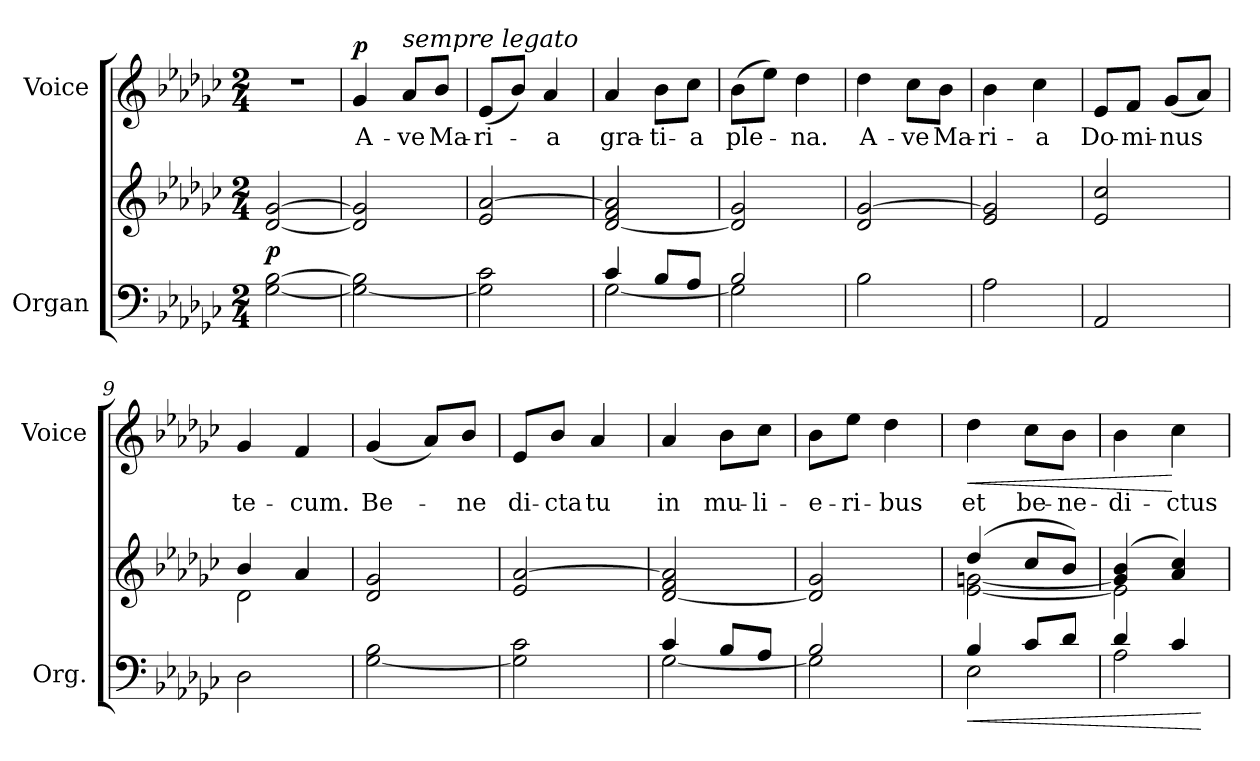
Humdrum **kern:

**kern	**kern	**dynam	**kern	**text	**dynam
*part2	*part2	*part2	*part1	*part1	*part1
*staff3	*staff2	*staff2/3	*staff1	*staff1	*staff1
*I"Organ	*	*	*I"Voice	*	*
*I'Org.	*	*	*I'Voice	*	*
!!LO:PB:g=z
*clefF4	*clefG2	*	*clefG2	*	*
*k[b-e-a-d-g-c-]	*k[b-e-a-d-g-c-]	*	*k[b-e-a-d-g-c-]	*	*
*G-:	*G-:	*	*G-:	*	*
*M2/4	*M2/4	*	*M2/4	*	*
*MM64	*MM64	*	*MM64	*	*
=1	=1	=1	=1	=1	=1
!	!	!	!LO:N:vis=1	!	!
[2G-i\ [2B-i	[2d-i/ [2g-i	p	2r	.	.
=2	=2	=2	=2	=2	=2
!	!	!	!	!LO:LY:b:color=#000000	!
2G-i\_ 2B-i]	2d-i/] 2g-i]	.	4g-i/	A-	p
!	!	!	!LO:TX:a:i:t=sempre legato	!	!
!	!	!	!	!LO:LY:b:color=#000000	!
.	.	.	8a-i/L	-ve	.
!	!	!	!	!LO:LY:b:color=#000000	!
.	.	.	8b-i/J	Ma-	.
=3	=3	=3	=3	=3	=3
!	!	!	!	!LO:LY:b:color=#000000	!
2G-i\] 2c-i	2e-i/ [2a-i	.	(8e-i/L	-ri-	.
.	.	.	8b-i/J)	.	.
!	!	!	!	!LO:LY:b:color=#000000	!
.	.	.	4a-i/	-a	.
=4	=4	=4	=4	=4	=4
*^	*	*	*	*	*
!	!	!	!	!	!LO:LY:b:color=#000000	!
4c-i/	[2G-i\	[2d-i/ 2fi 2a-i]	.	4a-i/	gra-	.
!	!	!	!	!	!LO:LY:b:color=#000000	!
8B-i/L	.	.	.	8b-i\L	-ti-	.
!	!	!	!	!	!LO:LY:b:color=#000000	!
8A-i/J	.	.	.	8cc-i\J	-a	.
=5	=5	=5	=5	=5	=5	=5
!	!	!	!	!	!LO:LY:b:color=#000000	!
2B-i/	2G-i\]	2d-i/] 2g-i	.	(8b-i\L	ple-	.
.	.	.	.	8ee-i\J)	.	.
!	!	!	!	!	!LO:LY:b:color=#000000	!
.	.	.	.	4dd-i\	-na.	.
*v	*v	*	*	*	*	*
=6	=6	=6	=6	=6	=6
!	!	!	!	!LO:LY:b:color=#000000	!
2B-i\	2d-i/ [2g-i	.	4dd-i\	A-	.
!	!	!	!	!LO:LY:b:color=#000000	!
.	.	.	8cc-i\L	-ve	.
!	!	!	!	!LO:LY:b:color=#000000	!
.	.	.	8b-i\J	Ma-	.
=7	=7	=7	=7	=7	=7
!	!	!	!	!LO:LY:b:color=#000000	!
2A-i\	2e-i/ 2g-i]	.	4b-i\	-ri-	.
!	!	!	!	!LO:LY:b:color=#000000	!
.	.	.	4cc-i\	-a	.
=8	=8	=8	=8	=8	=8
!	!	!	!	!LO:LY:b:color=#000000	!
2AA-i/	2e-i/ 2cc-i	.	8e-i/L	Do-	.
!	!	!	!	!LO:LY:b:color=#000000	!
.	.	.	8fi/J	-mi-	.
!	!	!	!	!LO:LY:b:color=#000000	!
.	.	.	(8g-i/L	-nus	.
.	.	.	8a-i/J)	.	.
=9	=9	=9	=9	=9	=9
*	*^	*	*	*	*
!	!	!	!	!	!LO:LY:b:color=#000000	!
2D-i\	4b-i/	2d-i\	.	4g-i/	te-	.
!	!	!	!	!	!LO:LY:b:color=#000000	!
.	4a-i/	.	.	4fi/	-cum.	.
*	*v	*v	*	*	*	*
!!LO:LB:g=z
=10	=10	=10	=10	=10	=10
!	!	!	!	!LO:LY:b:color=#000000	!
[2G-i\ 2B-i	2d-i/ 2g-i	.	(4g-i/	Be-	.
.	.	.	8a-i/L)	.	.
!	!	!	!	!LO:LY:b:color=#000000	!
.	.	.	8b-i/J	-ne	.
=11	=11	=11	=11	=11	=11
!	!	!	!	!LO:LY:b:color=#000000	!
2G-i\] 2c-i	2e-i/ [2a-i	.	8e-i/L	di-	.
!	!	!	!	!LO:LY:b:color=#000000	!
.	.	.	8b-i/J	-cta	.
!	!	!	!	!LO:LY:b:color=#000000	!
.	.	.	4a-i/	tu	.
=12	=12	=12	=12	=12	=12
*^	*	*	*	*	*
!	!	!	!	!	!LO:LY:b:color=#000000	!
4c-i/	[2G-i\	[2d-i/ 2fi 2a-i]	.	4a-i/	in	.
!	!	!	!	!	!LO:LY:b:color=#000000	!
8B-i/L	.	.	.	8b-i\L	mu-	.
!	!	!	!	!	!LO:LY:b:color=#000000	!
8A-i/J	.	.	.	8cc-i\J	-li-	.
=13	=13	=13	=13	=13	=13	=13
!	!	!	!	!	!LO:LY:b:color=#000000	!
2B-i/	2G-i\]	2d-i/] 2g-i	.	8b-i\L	-e-	.
!	!	!	!	!	!LO:LY:b:color=#000000	!
.	.	.	.	8ee-i\J	-ri-	.
!	!	!	!	!	!LO:LY:b:color=#000000	!
.	.	.	.	4dd-i\	-bus	.
=14	=14	=14	=14	=14	=14	=14
!	!	!	!LO:HP:b=2	!	!	!
*	*	*^	*	*	*	*
!	!	!	!	!	!	!LO:LY:b:color=#000000	!LO:HP:b
4B-i/	2E-i\	(4dd-i/	[2e-i\ [2gni	<	4dd-i\	et	<
!	!	!	!	!	!	!LO:LY:b:color=#000000	!
8c-i/L	.	8cc-i/L	.	.	8cc-i\L	be-	.
!	!	!	!	!	!	!LO:LY:b:color=#000000	!
8d-i/J	.	8b-i/J)	.	.	8b-i\J	-ne-	.
=15	=15	=15	=15	=15	=15	=15	=15
!	!	!	!	!	!	!LO:LY:b:color=#000000	!
4d-i/	2A-i\	(4gni/] 4b-i	2e-i\]	.	4b-i\	-di-	.
!	!	!	!	!	!	!LO:LY:b:color=#000000	!
4c-i/	.	4a-i/ 4cc-i)	.	.	4cc-i\	-ctus	[
*v	*v	*	*	*	*	*	*
*	*v	*v	*	*	*	*
.	.	[	.	.	.
=	=	=	=	=	=
*-	*-	*-	*-	*-	*-
